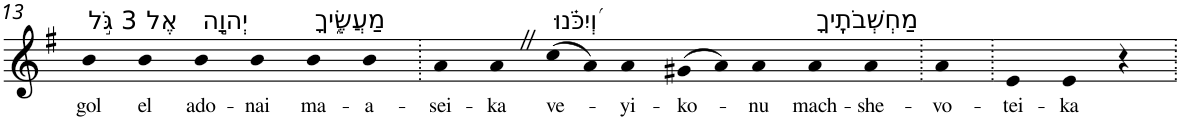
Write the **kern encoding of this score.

**kern	**text
*part1	*part1
*staff1	*staff1
*I"Piano	*
*I'Pno	*
!!LO:PB:g=z
*clefG2	*
*k[f#]	*
*G:	*
=13	=13
!LO:TX:a:t=3 גֹּ֣ל	!
!	!LO:LY:b
4b	gol
!LO:TX:a:t=אֶל	!
!	!LO:LY:b
4b	el
!LO:TX:a:t=יְהוָ֣ה	!
!	!LO:LY:b
4b	ado-
!	!LO:LY:b
4b	-nai
!LO:TX:a:t=מַעֲשֶׂ֑יךָ	!
!	!LO:LY:b
4b	ma-
!	!LO:LY:b
4b	-a-
=14.	=14.
!	!LO:LY:b
4a	-sei-
!	!LO:LY:b
4aZ	-ka
!LO:TX:a:t=וְ֝יִכֹּ֗נוּ	!
!	!LO:LY:b
(>8cc	ve-
8a)	.
!	!LO:LY:b
4a	-yi-
!	!LO:LY:b
(>8g#X	-ko-
8a)	.
!	!LO:LY:b
4a	-nu
!LO:TX:a:t=מַחְשְׁבֹתֶֽיךָ	!
!	!LO:LY:b
4a	mach-
!	!LO:LY:b
4a	-she-
=15.	=15.
!	!LO:LY:b
4a	-vo-
=16.	=16.
!	!LO:LY:b
4e	-tei-
!	!LO:LY:b
4e	-ka
4r	.
=.	=.
*-	*-
